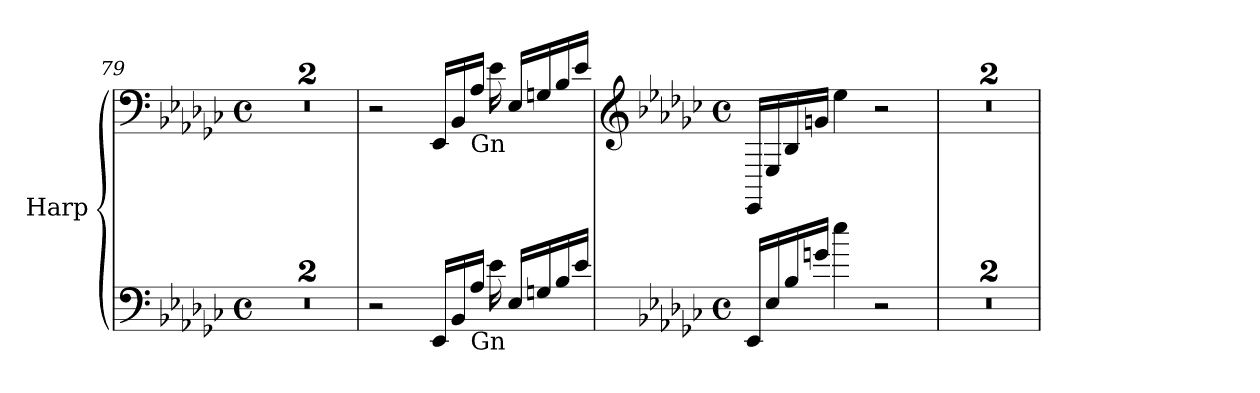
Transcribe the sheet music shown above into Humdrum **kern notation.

**kern	**kern	**dynam
*part1	*part1	*part1
*staff2	*staff1	*staff1/2
*I"Harp	*	*
*I'Hp	*	*
*clefF4	*clefF4	*
*k[b-e-a-d-g-c-]	*k[b-e-a-d-g-c-]	*
*G-:	*G-:	*
*M4/4	*M4/4	*
*met(c)	*met(c)	*
=79	=79	=79
1r	1r	.
=80	=80	=80
1r	1r	.
=81	=81	=81
!	!	!LO:DY:a=2
!	!	!LO:DY:n=1:a
2r	2r	mp mp
16EE-/LL	16EE-/LL	.
16BB-/	16BB-/	.
!	!LO:TX:b:t=Gn	!
!LO:TX:b:t=Gn	!	!
16A-/JJ	16A-/JJ	.
16e-\	16e-\	.
16E-/LL	16E-/LL	.
16Gn/	16Gn/	.
16B-\	16B-\	.
16e-\JJ	16e-\JJ	.
!!LO:LB:g=z
=82	=82	=82
*	*clefG2	*
*k[b-e-a-d-g-c-]	*k[b-e-a-d-g-c-]	*
*G-:	*G-:	*
*M4/4	*M4/4	*
*met(c)	*met(c)	*
16EE-/LL	16EE-/LL	.
16E-/	16E-/	.
16B-\	16B-\	.
16gn\JJ	16gn\JJ	.
4ee-\	4ee-\	.
2r	2r	.
=83	=83	=83
1r	1r	.
=84	=84	=84
1r	1r	.
=	=	=
*-	*-	*-
